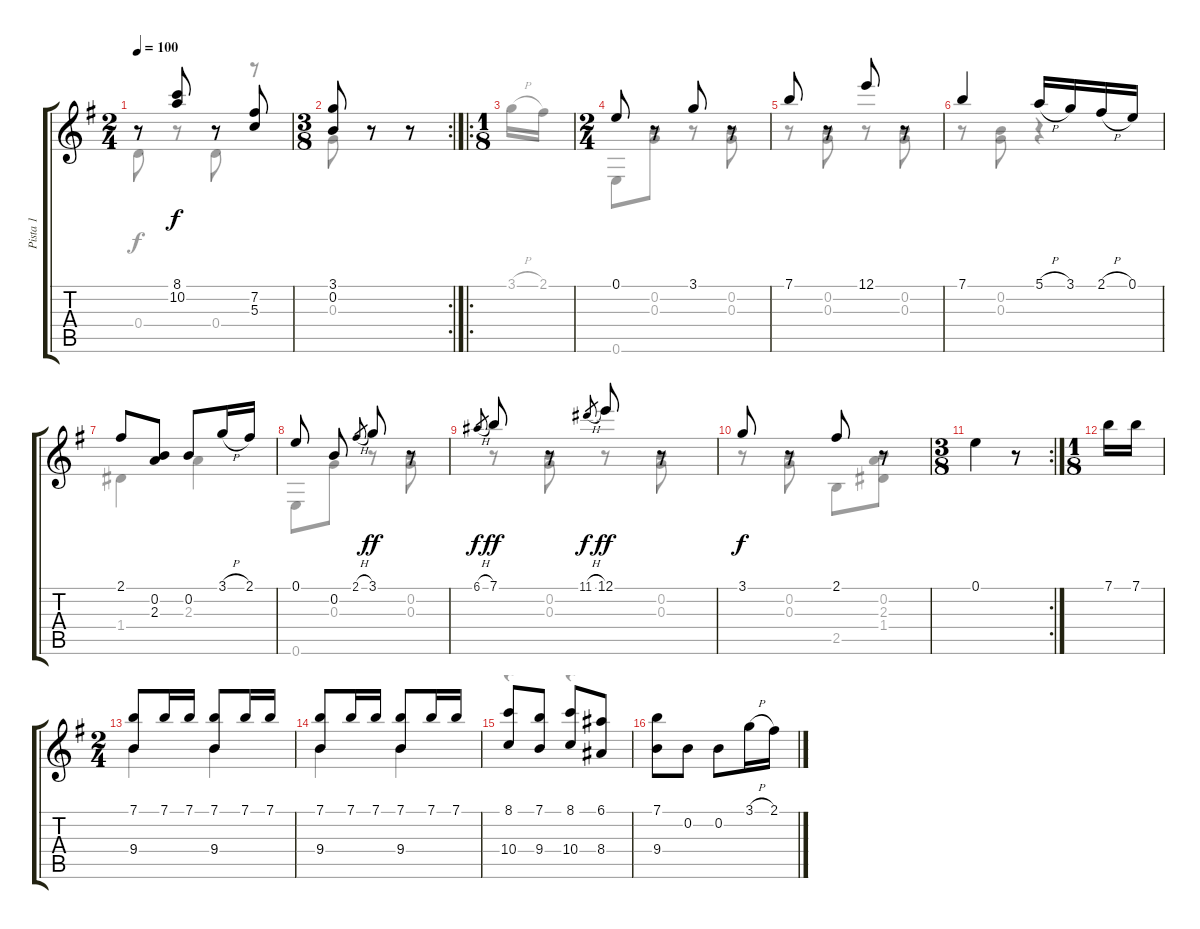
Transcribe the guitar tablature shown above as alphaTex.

\track ("Pista 1" "Pista 1") {instrument acousticguitarnylon}
\staff {score tabs}
\tuning (E4 B3 G3 D3 A2 E2) {hide}
\voice
\ts (2 4)
\tempo 100
\clef g2
\ks g
r.8{dy f} (8.1 10.2).8 r.8 (7.2 5.3).8 |
\rc 2
\ts (3 8)
(3.1 0.2).8 r.8 r.8 |
\ro
\ts (1 8)
|
\ts (2 4)
0.1.8 r.8 3.1.8 r.8 |
7.1.8 r.8 12.1.8 r.8 |
7.1.4 5.1{h}.16 3.1.16 2.1{h}.16 0.1.16 |
2.1.8 (0.2 2.3).8 0.2.8 3.1{h}.16 2.1.16 |
0.1.8{beam split} 0.2.8 2.1{h}.8{gr} 3.1.8{dy ff} r.8 |
6.1{h}.8{gr dy f} 7.1.8{dy ff} r.8 11.1{h}.8{gr dy f} 12.1.8{dy ff} r.8 |
3.1.8{dy f} r.8 2.1.8 r.8 |
\rc 2
\ts (3 8)
0.1.4 r.8 |
\ts (1 8)
7.1.16 7.1.16 |
\ts (2 4)
(7.1 9.4).8 7.1.16 7.1.16 (7.1 9.4).8 7.1.16 7.1.16 |
(7.1 9.4).8 7.1.16 7.1.16 (7.1 9.4).8 7.1.16 7.1.16 |
(8.1 10.4).8 (7.1 9.4).8 (8.1 10.4).8 (6.1 8.4).8 |
(7.1 9.4).8 0.2.8 0.2.8 3.1{h}.16 2.1.16
\voice
\clef g2
\ottava regular
\simile none
\ks g
0.4.8{dy f} r.8 0.4.8 r.8 |
0.3.8 r.8 r.8 |
3.1{h}.16{beam merge} 2.1.16 |
0.6.8 (0.2 0.3).8 r.8 (0.2 0.3).8 |
r.8 (0.2 0.3).8 r.8 (0.2 0.3).8 |
r.8 (0.2 0.3).8 r.4 |
1.4.4 2.3.4 |
0.6.8 0.3.8 r.8 (0.2 0.3).8 |
r.8 (0.2 0.3).8 r.8 (0.2 0.3).8 |
r.8 (0.2 0.3).8 2.5.8 (0.2 2.3 1.4).8 |
|
|
9.4.4 9.4.4 |
9.4.4 9.4.4 |
r.4 r.4 |
